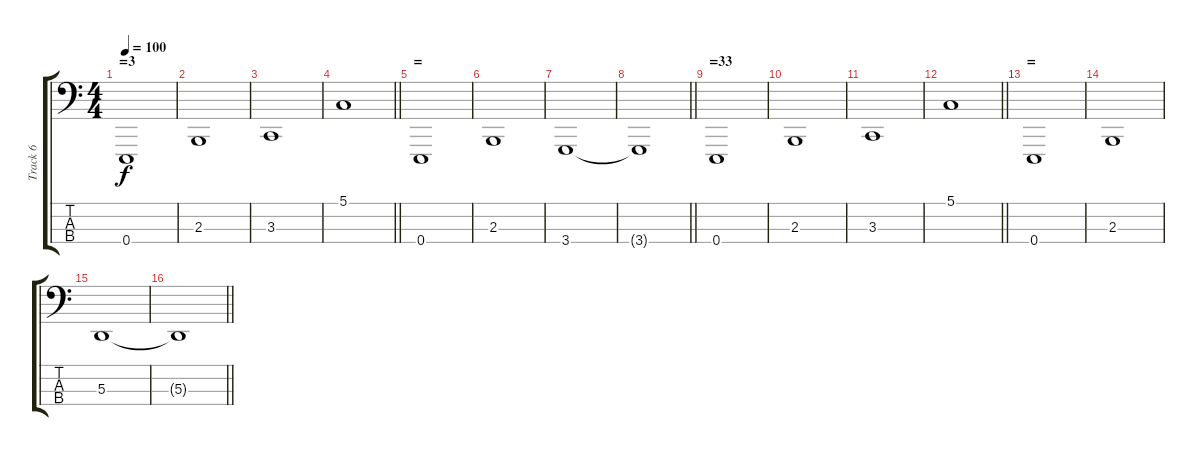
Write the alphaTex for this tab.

\track ("Track 6" "Track 6") {instrument brightacousticpiano}
\staff {score tabs}
\tuning (G2 D2 A1 E1) {hide}
\ts (4 4)
\section ("" "=3")
\tempo 100
\clef f4
\ks c
0.4.1{dy f} |
2.3.1 |
3.3.1 |
\barLineRight lightlight
5.1.1 |
\section ("" "=")
0.4.1 |
2.3.1 |
3.4.1 |
\barLineRight lightlight
3.4{t}.1 |
\section ("" "=33")
0.4.1 |
2.3.1 |
3.3.1 |
\barLineRight lightlight
5.1.1 |
\section ("" "=")
0.4.1 |
2.3.1 |
5.3.1 |
\barLineRight lightlight
5.3{t}.1
